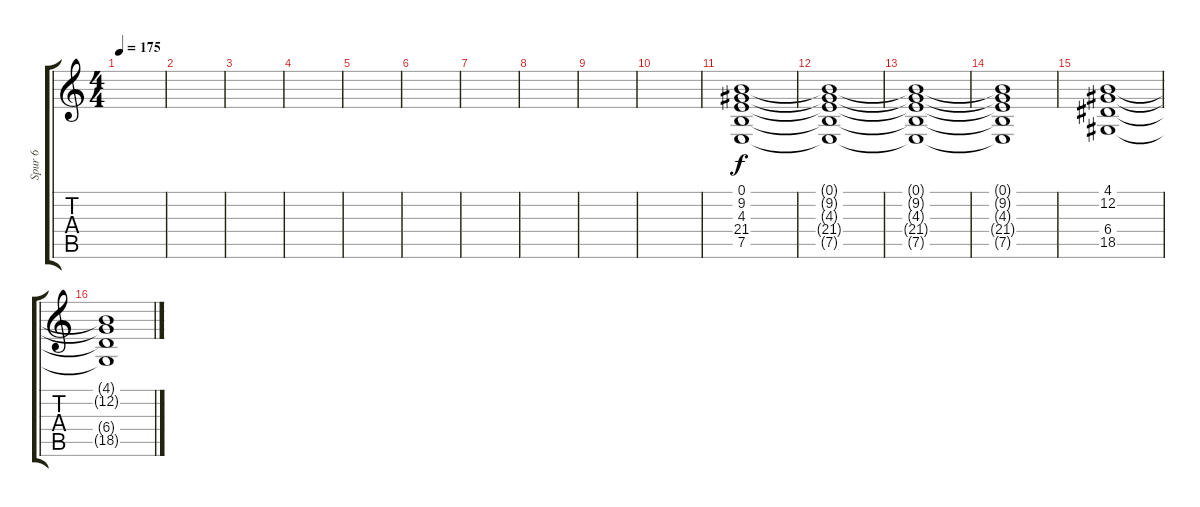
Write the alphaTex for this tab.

\track ("Spur 6" "Spur 6") {instrument choiraahs}
\staff {score tabs}
\tuning (E4 B3 G3 D3 A2 E2) {hide}
\ts (4 4)
\tempo 175
\clef g2
\ks c
|
|
|
|
|
|
|
|
|
|
(0.1 9.2 4.3 21.4 7.5).1 |
(0.1{t} 9.2{t} 4.3{t} 21.4{t} 7.5{t}).1 |
(0.1{t} 9.2{t} 4.3{t} 21.4{t} 7.5{t}).1 |
(0.1{t} 9.2{t} 4.3{t} 21.4{t} 7.5{t}).1 |
(4.1 12.2 6.4 18.5).1 |
(4.1{t} 12.2{t} 6.4{t} 18.5{t}).1
